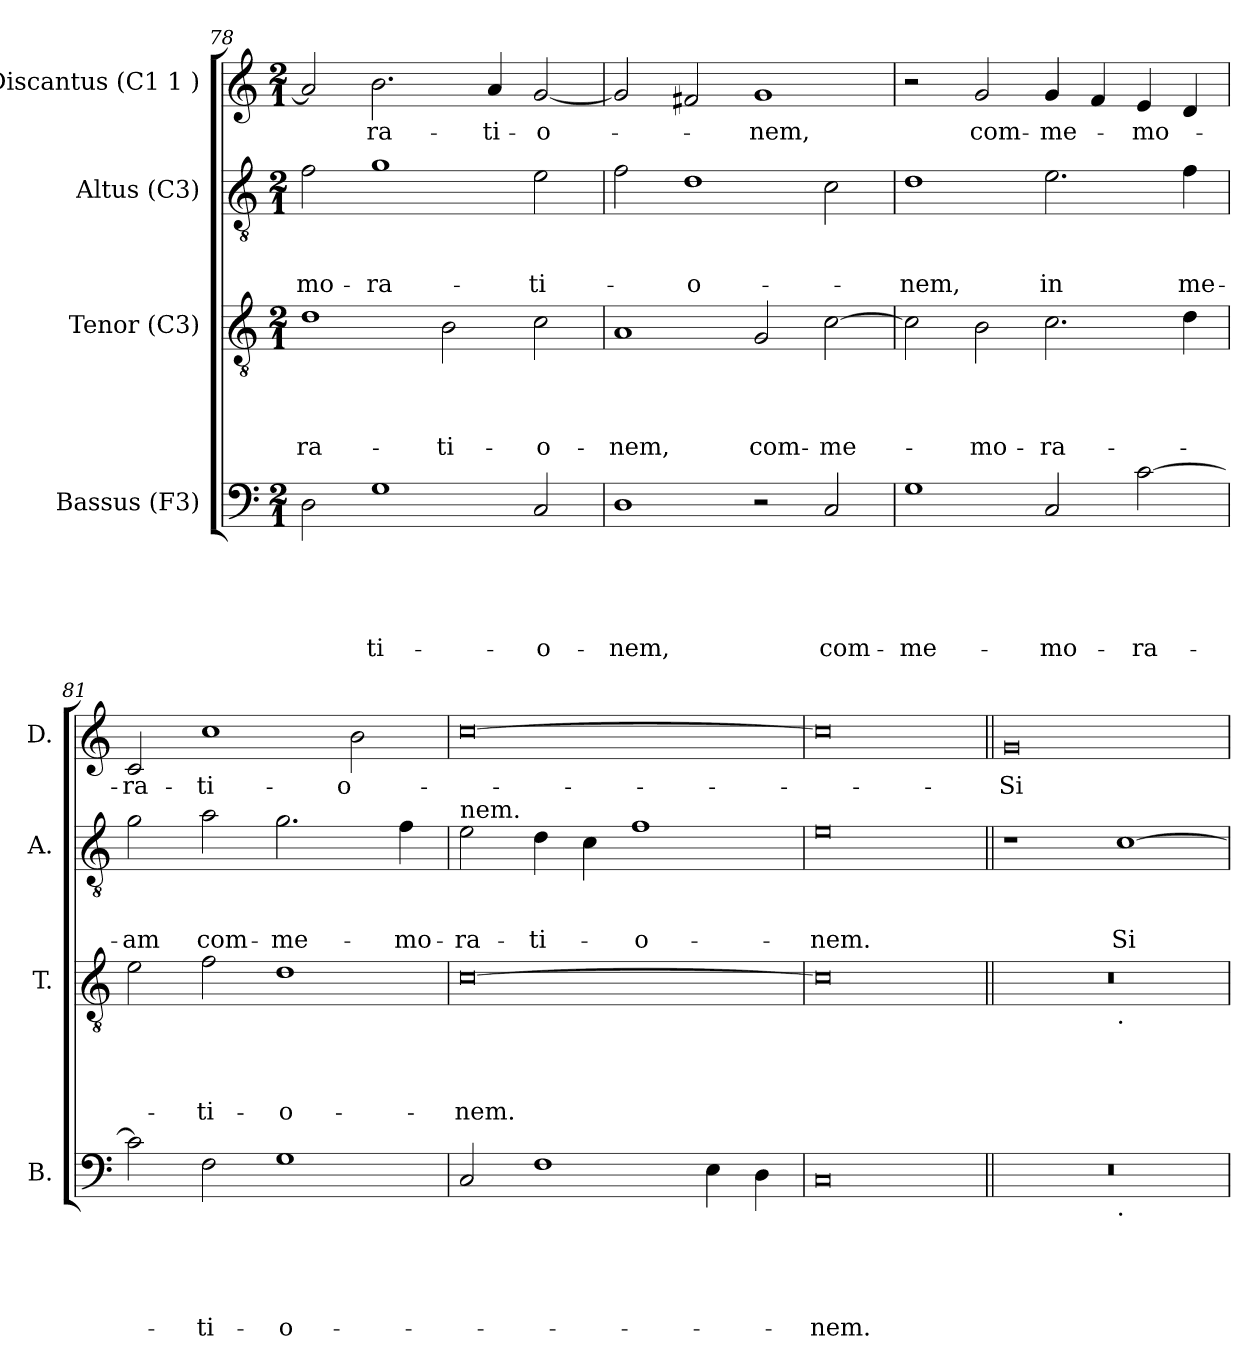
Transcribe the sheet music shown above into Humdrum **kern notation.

**kern	**text	**text	**text	**text	**text	**kern	**text	**text	**text	**text	**kern	**text	**text	**text	**kern	**text
*part4	*part4	*part4	*part4	*part4	*part4	*part3	*part3	*part3	*part3	*part3	*part2	*part2	*part2	*part2	*part1	*part1
*staff4	*staff4	*staff4	*staff4	*staff4	*staff4	*staff3	*staff3	*staff3	*staff3	*staff3	*staff2	*staff2	*staff2	*staff2	*staff1	*staff1
*I"Bassus (F3)	*	*	*	*	*	*I"Tenor (C3)	*	*	*	*	*I"Altus (C3)	*	*	*	*I"Discantus (C1 1 )	*
*I'B.	*	*	*	*	*	*I'T.	*	*	*	*	*I'A.	*	*	*	*I'D.	*
*clefF4	*	*	*	*	*	*clefGv2	*	*	*	*	*clefGv2	*	*	*	*clefG2	*
*k[]	*	*	*	*	*	*k[]	*	*	*	*	*k[]	*	*	*	*k[]	*
*C:	*	*	*	*	*	*C:	*	*	*	*	*C:	*	*	*	*C:	*
*M2/1	*	*	*	*	*	*M2/1	*	*	*	*	*M2/1	*	*	*	*M2/1	*
=78	=78	=78	=78	=78	=78	=78	=78	=78	=78	=78	=78	=78	=78	=78	=78	=78
!	!	!	!	!	!	!	!	!	!	!LO:LY:b	!	!	!	!LO:LY:b	!	!
2D\	.	.	.	.	.	1d	.	.	.	-ra-	2f\	.	.	-mo-	2a/]	.
!	!	!	!	!	!LO:LY:b	!	!	!	!	!	!	!	!	!LO:LY:b	!	!LO:LY:b
1G	.	.	.	.	-ti-	.	.	.	.	.	1g	.	.	-ra-	2.b\	-ra-
!	!	!	!	!	!	!	!	!	!	!LO:LY:b	!	!	!	!	!	!
.	.	.	.	.	.	2B\	.	.	.	-ti-	.	.	.	.	.	.
!	!	!	!	!	!	!	!	!	!	!	!	!	!	!	!	!LO:LY:b
.	.	.	.	.	.	.	.	.	.	.	.	.	.	.	4a/	-ti-
!	!	!	!	!	!LO:LY:b	!	!	!	!	!LO:LY:b	!	!	!	!LO:LY:b	!	!LO:LY:b
2C/	.	.	.	.	-o-	2c\	.	.	.	-o-	2e\	.	.	-ti-	[<2g/	-o-
=79	=79	=79	=79	=79	=79	=79	=79	=79	=79	=79	=79	=79	=79	=79	=79	=79
!	!	!	!	!	!LO:LY:b	!	!	!	!	!LO:LY:b	!	!	!	!	!	!
1D	.	.	.	.	-nem,	1A	.	.	.	-nem,	2f\	.	.	.	2g/]	.
!	!	!	!	!	!	!	!	!	!	!	!	!	!	!LO:LY:b:rj	!	!
.	.	.	.	.	.	.	.	.	.	.	1d	.	.	-o-	2f#/	.
!	!	!	!	!	!	!	!	!	!	!LO:LY:b	!	!	!	!	!	!LO:LY:b
2r	.	.	.	.	.	2G/	.	.	.	com-	.	.	.	.	1g	-nem,
!	!	!	!	!	!LO:LY:b	!	!	!	!	!LO:LY:b	!	!	!	!	!	!
2C/	.	.	.	.	com-	[>2c\	.	.	.	-me-	2c\	.	.	.	.	.
=80	=80	=80	=80	=80	=80	=80	=80	=80	=80	=80	=80	=80	=80	=80	=80	=80
!	!	!	!	!	!LO:LY:b	!	!	!	!	!	!	!	!	!LO:LY:b	!	!
1G	.	.	.	.	-me-	2c\]	.	.	.	.	1d	.	.	-nem,	2r	.
!	!	!	!	!	!	!	!	!	!	!LO:LY:b	!	!	!	!	!	!LO:LY:b
.	.	.	.	.	.	2B\	.	.	.	-mo-	.	.	.	.	2g/	com-
!	!	!	!	!	!LO:LY:b	!	!	!	!	!LO:LY:b	!	!	!	!LO:LY:b	!	!LO:LY:b
2C/	.	.	.	.	-mo-	2.c\	.	.	.	-ra-	2.e\	.	.	in	4g/	-me-
.	.	.	.	.	.	.	.	.	.	.	.	.	.	.	4f/	.
!	!	!	!	!	!LO:LY:b	!	!	!	!	!	!	!	!	!	!	!LO:LY:b
[>2c\	.	.	.	.	-ra-	.	.	.	.	.	.	.	.	.	4e/	-mo-
!	!	!	!	!	!	!	!	!	!	!	!	!	!	!LO:LY:b	!	!
.	.	.	.	.	.	4d\	.	.	.	.	4f\	.	.	me-	4d/	.
=81	=81	=81	=81	=81	=81	=81	=81	=81	=81	=81	=81	=81	=81	=81	=81	=81
!	!	!	!	!	!	!	!	!	!	!	!	!	!	!LO:LY:b	!	!LO:LY:b
2c\]	.	.	.	.	.	2e\	.	.	.	.	2g\	.	.	-am	2c/	-ra-
!	!	!	!	!	!LO:LY:b	!	!	!	!	!LO:LY:b	!	!	!	!LO:LY:b	!	!LO:LY:b
2F\	.	.	.	.	-ti-	2f\	.	.	.	-ti-	2a\	.	.	com-	1cc	-ti-
!	!	!	!	!	!LO:LY:b:rj	!	!	!	!	!LO:LY:b:rj	!	!	!	!LO:LY:b	!	!
1G	.	.	.	.	-o-	1d	.	.	.	-o-	2.g\	.	.	-me-	.	.
!	!	!	!	!	!	!	!	!	!	!	!	!	!	!	!	!LO:LY:b
.	.	.	.	.	.	.	.	.	.	.	.	.	.	.	2b\	-o-
!	!	!	!	!	!	!	!	!	!	!	!	!	!	!LO:LY:b	!	!
.	.	.	.	.	.	.	.	.	.	.	4f\	.	.	-mo-	.	.
!!LO:PB:g=z
=82	=82	=82	=82	=82	=82	=82	=82	=82	=82	=82	=82	=82	=82	=82	=82	=82
!	!	!	!	!	!	!	!	!	!	!	!LO:TX:a:t=nem.	!	!	!	!	!
!	!	!	!	!	!	!	!	!	!	!LO:LY:b	!	!	!	!LO:LY:b	!	!
2C/	.	.	.	.	.	[>0c	.	.	.	-nem.	2e\	.	.	-ra-	[>0cc	.
!	!	!	!	!	!	!	!	!	!	!	!	!	!	!LO:LY:b	!	!
1F	.	.	.	.	.	.	.	.	.	.	4d\	.	.	-ti-	.	.
.	.	.	.	.	.	.	.	.	.	.	4c\	.	.	.	.	.
!	!	!	!	!	!	!	!	!	!	!	!	!	!	!LO:LY:b:rj	!	!
.	.	.	.	.	.	.	.	.	.	.	1f	.	.	-o-	.	.
4E\	.	.	.	.	.	.	.	.	.	.	.	.	.	.	.	.
4D\	.	.	.	.	.	.	.	.	.	.	.	.	.	.	.	.
=83	=83	=83	=83	=83	=83	=83	=83	=83	=83	=83	=83	=83	=83	=83	=83	=83
!	!	!	!	!	!LO:LY:b	!	!	!	!	!	!	!	!	!LO:LY:b	!	!
0C	.	.	.	.	-nem.	0c]	.	.	.	.	0e	.	.	-nem.	0cc]	.
=84||	=84||	=84||	=84||	=84||	=84||	=84||	=84||	=84||	=84||	=84||	=84||	=84||	=84||	=84||	=84||	=84||
!	!	!	!	!	!	!	!	!	!	!	!	!	!	!	!	!LO:LY:b:rj
*^	*	*	*	*	*	*^	*	*	*	*	*	*	*	*	*	*
0r	1ryy	.	.	.	.	.	0r	1ryy	.	.	.	.	1r	.	.	.	0g	-Si-
!	!	!	!	!	!	!	!	!LO:TX:b:t=.	!	!	!	!	!	!	!	!	!	!
!	!LO:TX:b:t=.	!	!	!	!	!	!	!	!	!	!	!	!	!	!	!	!	!
!	!	!	!	!	!	!	!	!	!	!	!	!	!	!	!	!LO:LY:b	!	!
.	1ryy	.	.	.	.	.	.	1ryy	.	.	.	.	[>1c	.	.	Si-	.	.
*v	*v	*	*	*	*	*	*	*	*	*	*	*	*	*	*	*	*	*
*	*	*	*	*	*	*v	*v	*	*	*	*	*	*	*	*	*	*
=	=	=	=	=	=	=	=	=	=	=	=	=	=	=	=	=
*-	*-	*-	*-	*-	*-	*-	*-	*-	*-	*-	*-	*-	*-	*-	*-	*-
